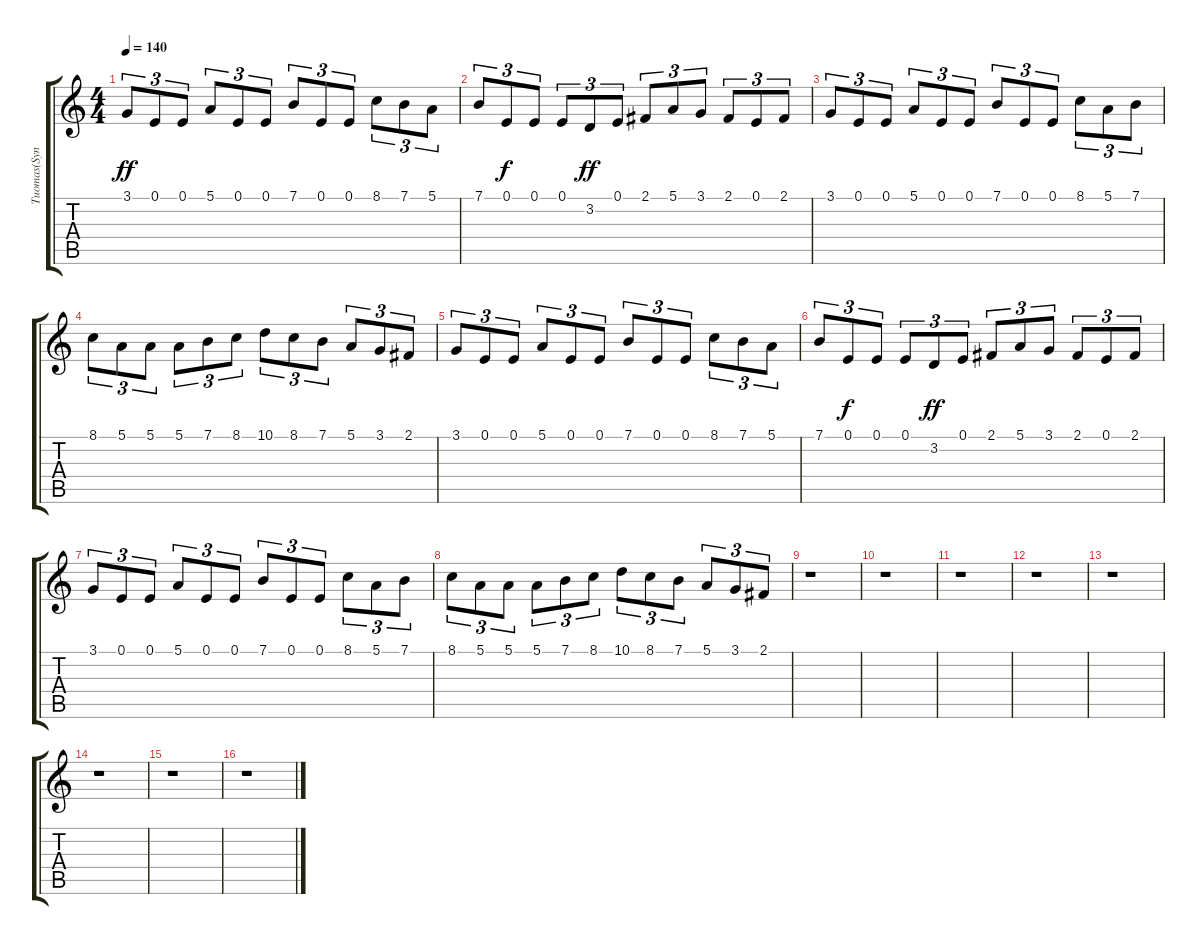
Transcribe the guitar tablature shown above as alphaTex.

\track ("Tuomas(Synth)" "Tuomas(Syn") {instrument stringensemble1}
\staff {score tabs}
\tuning (E4 B3 G3 D3 A2 E2) {hide}
\ts (4 4)
\tempo 140
\clef g2
\ks c
3.1.8{tu (3 2) dy ff} 0.1.8{tu (3 2)} 0.1.8{tu (3 2)} 5.1.8{tu (3 2)} 0.1.8{tu (3 2)} 0.1.8{tu (3 2)} 7.1.8{tu (3 2)} 0.1.8{tu (3 2)} 0.1.8{tu (3 2)} 8.1.8{tu (3 2)} 7.1.8{tu (3 2)} 5.1.8{tu (3 2)} |
7.1.8{tu (3 2)} 0.1.8{tu (3 2) dy f} 0.1.8{tu (3 2)} 0.1.8{tu (3 2)} 3.2.8{tu (3 2) dy ff} 0.1.8{tu (3 2)} 2.1.8{tu (3 2)} 5.1.8{tu (3 2)} 3.1.8{tu (3 2)} 2.1.8{tu (3 2)} 0.1.8{tu (3 2)} 2.1.8{tu (3 2)} |
3.1.8{tu (3 2)} 0.1.8{tu (3 2)} 0.1.8{tu (3 2)} 5.1.8{tu (3 2)} 0.1.8{tu (3 2)} 0.1.8{tu (3 2)} 7.1.8{tu (3 2)} 0.1.8{tu (3 2)} 0.1.8{tu (3 2)} 8.1.8{tu (3 2)} 5.1.8{tu (3 2)} 7.1.8{tu (3 2)} |
8.1.8{tu (3 2)} 5.1.8{tu (3 2)} 5.1.8{tu (3 2)} 5.1.8{tu (3 2)} 7.1.8{tu (3 2)} 8.1.8{tu (3 2)} 10.1.8{tu (3 2)} 8.1.8{tu (3 2)} 7.1.8{tu (3 2)} 5.1.8{tu (3 2)} 3.1.8{tu (3 2)} 2.1.8{tu (3 2)} |
3.1.8{tu (3 2)} 0.1.8{tu (3 2)} 0.1.8{tu (3 2)} 5.1.8{tu (3 2)} 0.1.8{tu (3 2)} 0.1.8{tu (3 2)} 7.1.8{tu (3 2)} 0.1.8{tu (3 2)} 0.1.8{tu (3 2)} 8.1.8{tu (3 2)} 7.1.8{tu (3 2)} 5.1.8{tu (3 2)} |
7.1.8{tu (3 2)} 0.1.8{tu (3 2) dy f} 0.1.8{tu (3 2)} 0.1.8{tu (3 2)} 3.2.8{tu (3 2) dy ff} 0.1.8{tu (3 2)} 2.1.8{tu (3 2)} 5.1.8{tu (3 2)} 3.1.8{tu (3 2)} 2.1.8{tu (3 2)} 0.1.8{tu (3 2)} 2.1.8{tu (3 2)} |
3.1.8{tu (3 2)} 0.1.8{tu (3 2)} 0.1.8{tu (3 2)} 5.1.8{tu (3 2)} 0.1.8{tu (3 2)} 0.1.8{tu (3 2)} 7.1.8{tu (3 2)} 0.1.8{tu (3 2)} 0.1.8{tu (3 2)} 8.1.8{tu (3 2)} 5.1.8{tu (3 2)} 7.1.8{tu (3 2)} |
8.1.8{tu (3 2)} 5.1.8{tu (3 2)} 5.1.8{tu (3 2)} 5.1.8{tu (3 2)} 7.1.8{tu (3 2)} 8.1.8{tu (3 2)} 10.1.8{tu (3 2)} 8.1.8{tu (3 2)} 7.1.8{tu (3 2)} 5.1.8{tu (3 2)} 3.1.8{tu (3 2)} 2.1.8{tu (3 2)} |
r.1 |
r.1 |
r.1 |
r.1 |
r.1 |
r.1 |
r.1 |
r.1
